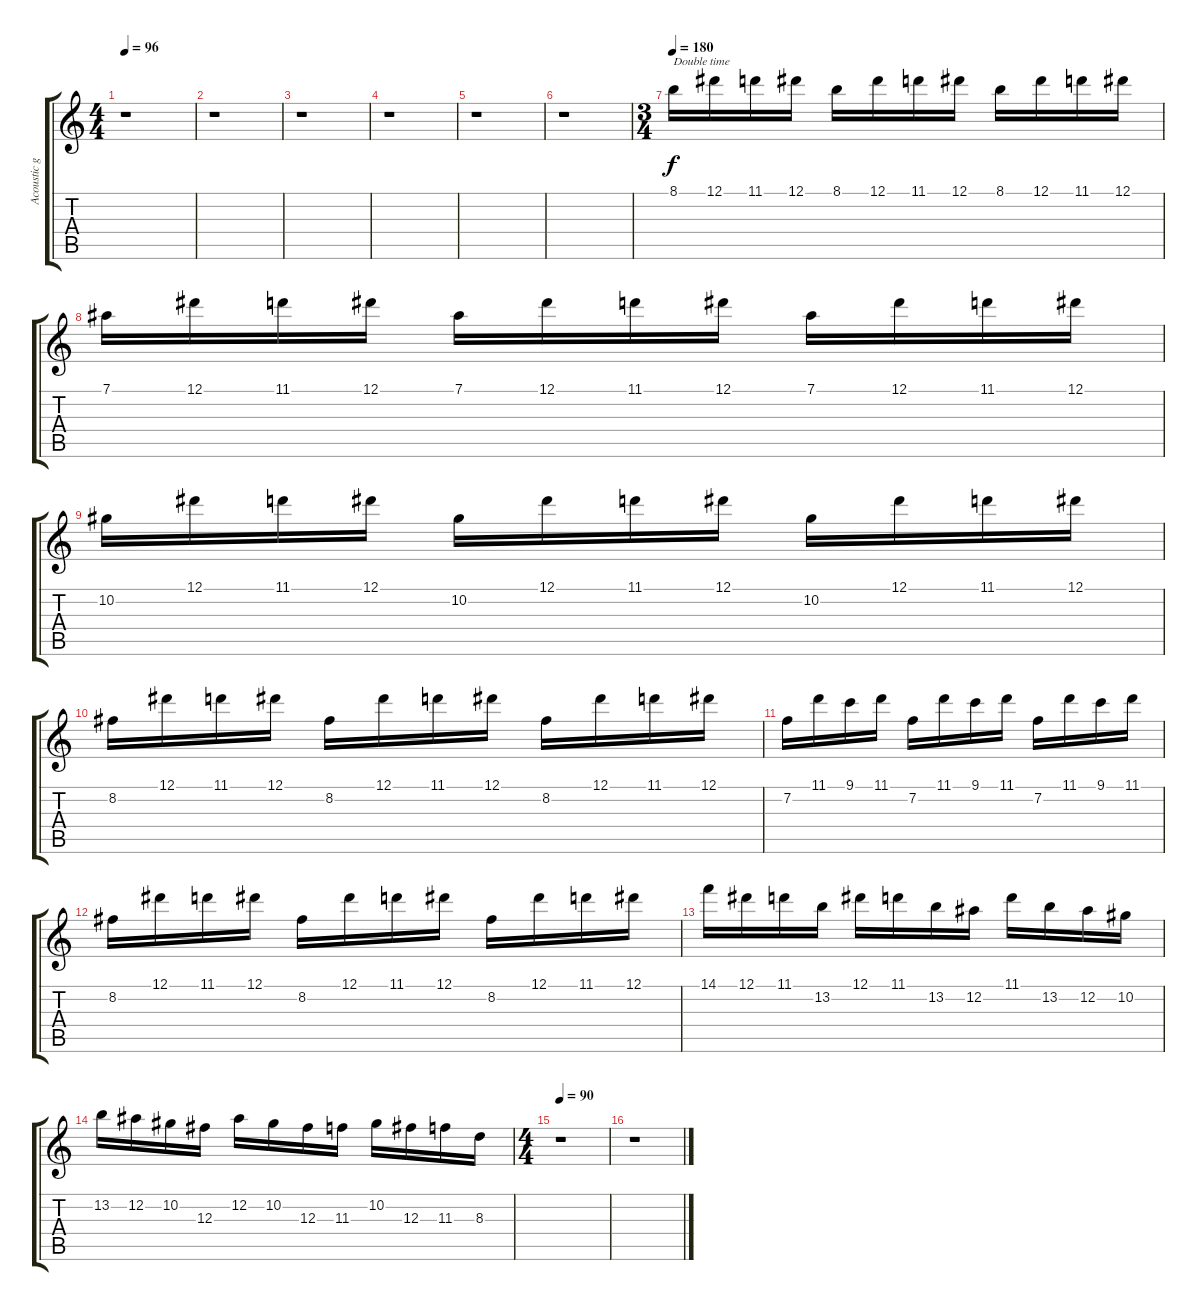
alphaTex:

\track ("Acoustic gtr 1" "Acoustic g") {instrument acousticguitarsteel}
\staff {score tabs}
\tuning (Eb4 Bb3 Gb3 Db3 Ab2 Eb2) {hide}
\ts (4 4)
\tempo 96
\clef g2
\ks c
r.1{dy f} |
r.1 |
r.1 |
r.1 |
r.1 |
r.1 |
\ts (3 4)
\tempo 180
8.1.16{txt "Double time"} 12.1.16 11.1.16 12.1.16 8.1.16 12.1.16 11.1.16 12.1.16 8.1.16 12.1.16 11.1.16 12.1.16 |
7.1.16 12.1.16 11.1.16 12.1.16 7.1.16 12.1.16 11.1.16 12.1.16 7.1.16 12.1.16 11.1.16 12.1.16 |
10.2.16 12.1.16 11.1.16 12.1.16 10.2.16 12.1.16 11.1.16 12.1.16 10.2.16 12.1.16 11.1.16 12.1.16 |
8.2.16 12.1.16 11.1.16 12.1.16 8.2.16 12.1.16 11.1.16 12.1.16 8.2.16 12.1.16 11.1.16 12.1.16 |
7.2.16 11.1.16 9.1.16 11.1.16 7.2.16 11.1.16 9.1.16 11.1.16 7.2.16 11.1.16 9.1.16 11.1.16 |
8.2.16 12.1.16 11.1.16 12.1.16 8.2.16 12.1.16 11.1.16 12.1.16 8.2.16 12.1.16 11.1.16 12.1.16 |
14.1.16 12.1.16 11.1.16 13.2.16 12.1.16 11.1.16 13.2.16 12.2.16 11.1.16 13.2.16 12.2.16 10.2.16 |
13.2.16 12.2.16 10.2.16 12.3.16 12.2.16 10.2.16 12.3.16 11.3.16 10.2.16 12.3.16 11.3.16 8.3.16 |
\ts (4 4)
\tempo 90
r.1 |
r.1
